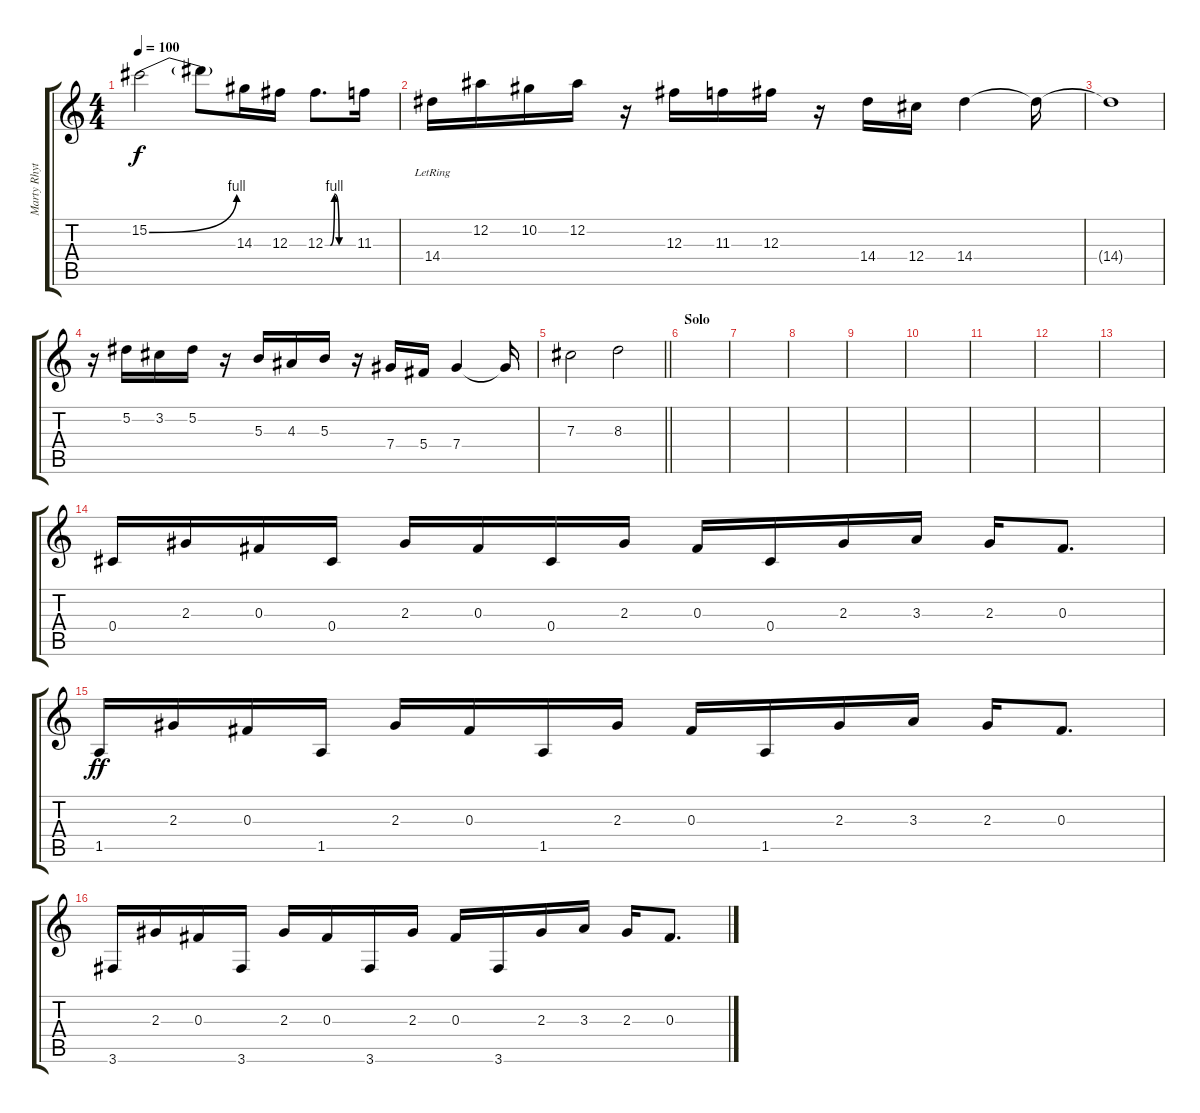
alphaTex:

\track ("Marty Rhythm" "Marty Rhyt") {instrument distortionguitar}
\staff {score tabs}
\tuning (Eb4 Bb3 Gb3 Db3 Ab2 Eb2) {hide}
\ts (4 4)
\tempo 100
\clef g2
\ks c
15.2{be (bend 0 0 60 4)}.2{dy f} 15.2{t}.8 14.3.16 12.3.16 12.3{be (custom 0 0 11 0 20 4 30 0 60 0)}.8{d} 11.3.16 |
14.4{lr}.16 12.2.16 10.2.16 12.2.16 r.16 12.3.16 11.3.16 12.3.16 r.16 14.4.16 12.4.16 14.4.4 14.4{t}.16 |
14.4{t}.1 |
r.16 5.2.16 3.2.16 5.2.16 r.16 5.3.16 4.3.16 5.3.16 r.16 7.4.16 5.4.16 7.4.4 7.4{t}.16 |
\barLineRight lightlight
7.3.2 8.3.2 |
\section ("" "Solo")
|
|
|
|
|
|
|
|
0.4.16 2.3.16 0.3.16 0.4.16 2.3.16 0.3.16 0.4.16 2.3.16 0.3.16 0.4.16 2.3.16 3.3.16 2.3.16 0.3.8{d} |
1.5.16{dy ff} 2.3.16 0.3.16 1.5.16 2.3.16 0.3.16 1.5.16 2.3.16 0.3.16 1.5.16 2.3.16 3.3.16 2.3.16 0.3.8{d} |
3.6.16 2.3.16 0.3.16 3.6.16 2.3.16 0.3.16 3.6.16 2.3.16 0.3.16 3.6.16 2.3.16 3.3.16 2.3.16 0.3.8{d}
